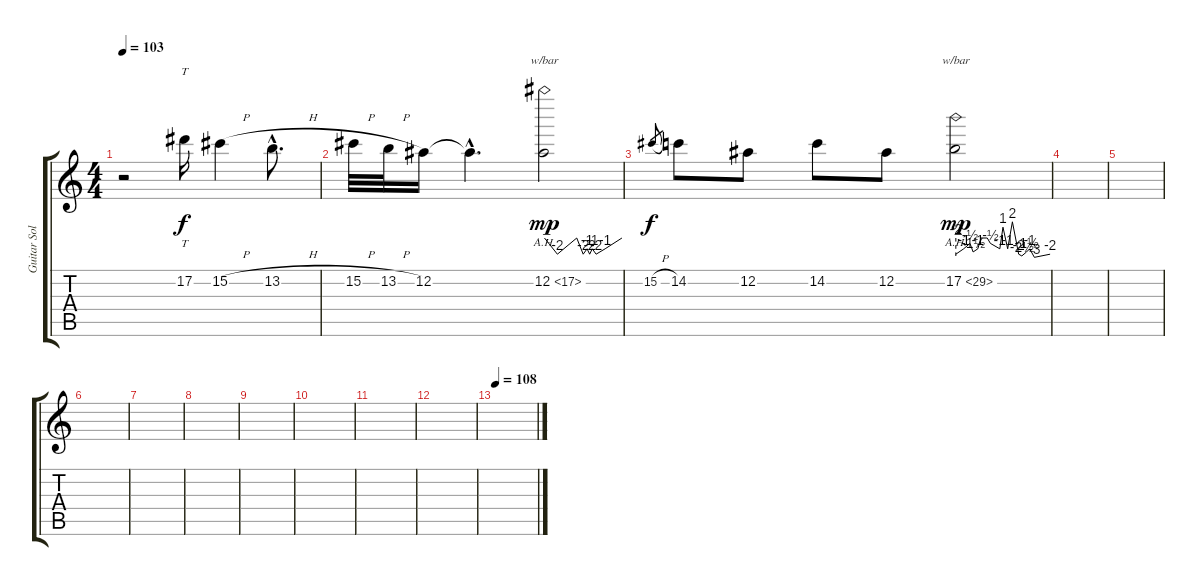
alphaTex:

\track ("Guitar Solo" "Guitar Sol") {instrument distortionguitar}
\staff {score tabs}
\tuning (Eb4 Bb3 Gb3 Db3 Ab2 Eb2) {hide}
\ts (4 4)
\tempo 103
\clef g2
\ks c
r.2{dy f} 17.2.16{tt} 15.2{h}.4 13.2{h hac}.8{d} |
15.2{h}.32 13.2{h}.32 12.2.16 12.2{hac t}.4{d} 12.2{ah 5}.2{tbe (custom default 0 0 10 -8 25 0 30 -8 33 -4 35 -8 37 -4 40 -8 47 -4 60 0) dy mp} |
15.2{h}.8{gr dy f} 14.2.8 12.2.8 14.2.8 12.2.8 17.2{ah 12}.2{tbe (custom default 0 -8 5 -4 9 -2 11 -6 14 -4 16 0 20 0 22 -2 28 -4 30 4 33 -4 36 8 38 0 40 -8 42 -10 45 -6 47 -4 50 -12 60 -8) dy mp} |
|
|
|
|
|
|
|
|
|
\tempo 108
